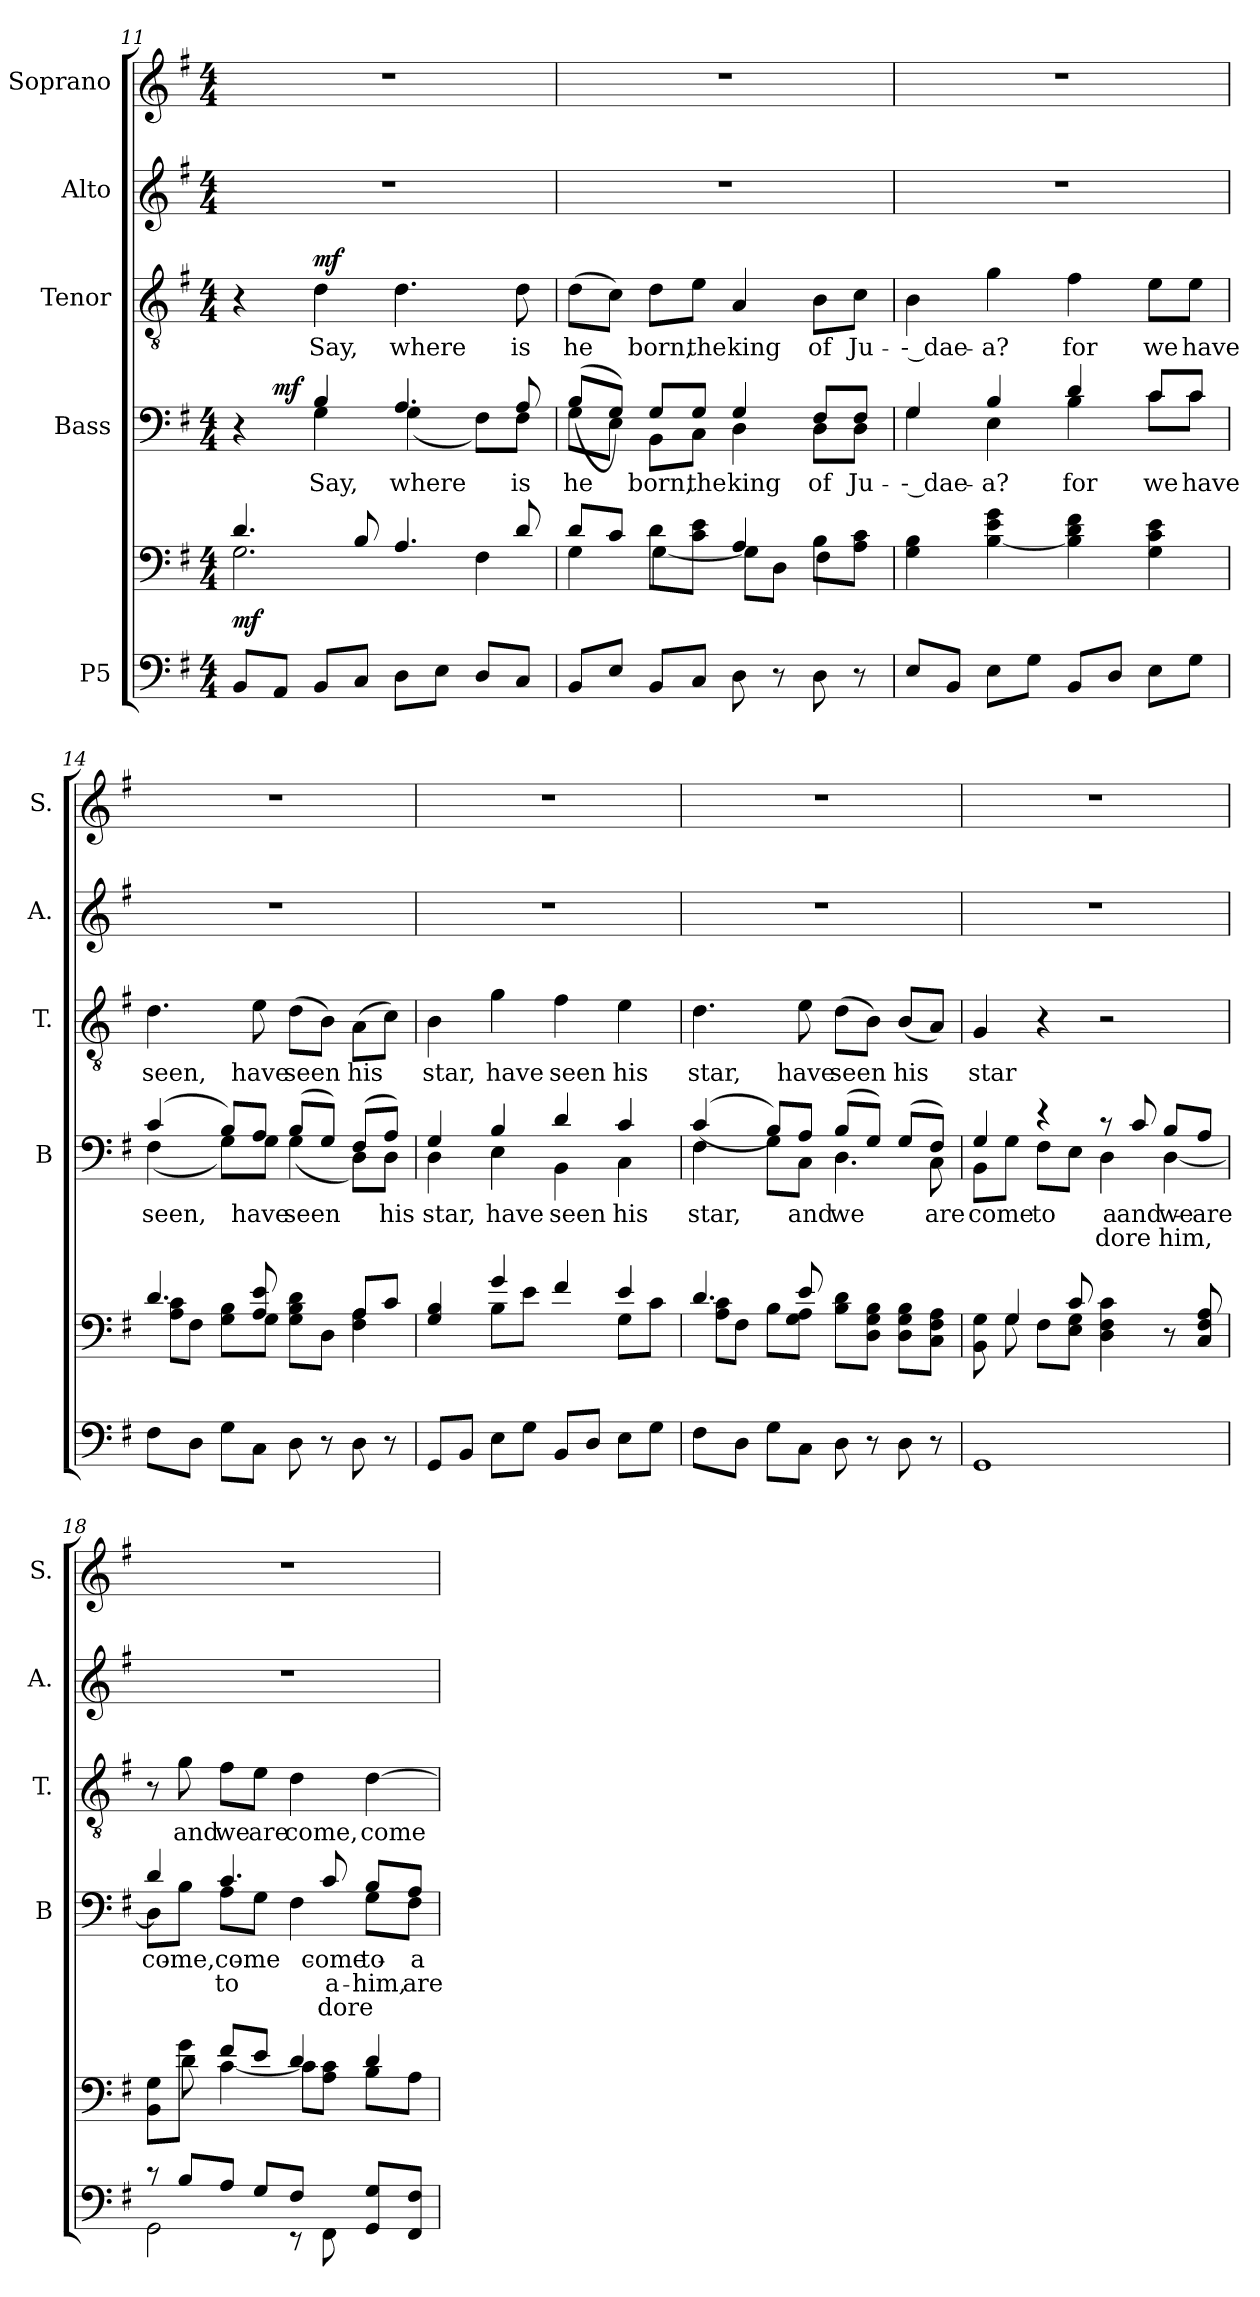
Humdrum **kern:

**kern	**kern	**dynam	**kern	**text	**text	**text	**dynam	**kern	**text	**dynam	**kern	**kern
*part5	*part5	*part5	*part4	*part4	*part4	*part4	*part4	*part3	*part3	*part3	*part2	*part1
*staff6	*staff5	*staff5/6	*staff4	*staff4	*staff4	*staff4	*staff4	*staff3	*staff3	*staff3	*staff2	*staff1
*I"P5	*	*	*I"Bass	*	*	*	*	*I"Tenor	*	*	*I"Alto	*I"Soprano
*	*	*	*I'B	*	*	*	*	*I'T.	*	*	*I'A.	*I'S.
*clefF4	*clefF4	*	*clefF4	*	*	*	*	*clefGv2	*	*	*clefG2	*clefG2
*	*	*	*	*	*	*	*	*ITrd7c12	*	*	*	*
*k[f#]	*k[f#]	*	*k[f#]	*	*	*	*	*k[f#]	*	*	*k[f#]	*k[f#]
*G:	*G:	*	*G:	*	*	*	*	*G:	*	*	*G:	*G:
*M4/4	*M4/4	*	*M4/4	*	*	*	*	*M4/4	*	*	*M4/4	*M4/4
=11	=11	=11	=11	=11	=11	=11	=11	=11	=11	=11	=11	=11
*	*^	*	*^	*	*	*	*	*	*	*	*	*
*	*	*	*	*	*^	*	*	*	*	*	*	*	*	*
8BBi/L	4.di/	2.Gi\	mf	4r	4ryy	8ryy	.	.	.	.	4r	.	.	1r	1r
8AAi/J	.	.	.	.	.	2..ryy	.	.	.	mf	.	.	.	.	.
!	!	!	!	!	!	!	!LO:LY:b:color=#000000	!	!	!	!	!	!	!	!
!	!	!	!	!	!	!	!	!	!	!	!	!LO:LY:b:color=#000000	!	!	!
8BBi/L	.	.	.	4Bi/	4Gi\	.	Say,	.	.	.	4Di\	Say,	mf	.	.
8Ci/J	8Bi/	.	.	.	.	.	.	.	.	.	.	.	.	.	.
!	!	!	!	!	!	!	!LO:LY:b:color=#000000	!	!	!	!	!	!	!	!
!	!	!	!	!	!	!	!	!	!	!	!	!LO:LY:b:color=#000000	!	!	!
8Di\L	4.Ai/	.	.	4.Ai/	(4Gi\	.	where	.	.	.	4.Di\	where	.	.	.
8Ei\J	.	.	.	.	.	.	.	.	.	.	.	.	.	.	.
8Di/L	.	4F#i\	.	.	8F#i\L)	.	.	.	.	.	.	.	.	.	.
!	!	!	!	!	!	!	!LO:LY:b:color=#000000	!	!	!	!	!	!	!	!
!	!	!	!	!	!	!	!	!	!	!	!	!LO:LY:b:color=#000000	!	!	!
8Ci/J	8di/	.	.	8Ai/	8F#i\J	.	is	.	.	.	8Di\	is	.	.	.
*	*	*	*	*v	*v	*v	*	*	*	*	*	*	*	*	*
=12	=12	=12	=12	=12	=12	=12	=12	=12	=12	=12	=12	=12	=12
*	*	*	*	*^	*	*	*	*	*	*	*	*	*
*	*	*	*	*	*^	*	*	*	*	*	*	*	*	*
!	!	!	!	!	!	!	!LO:LY:b:color=#000000	!	!	!	!	!	!	!	!
*	*	*	*	*	*v	*v	*	*	*	*	*	*	*	*	*
*	*	*	*	*	*^	*	*	*	*	*	*	*	*	*
!	!	!	!	!	!	!	!	!	!	!	!	!LO:LY:b:color=#000000	!	!	!
*	*	*	*	*	*v	*v	*	*	*	*	*	*	*	*	*
8BBi/L	8di/L	4Gi\	.	((8Bi/L	8Gi\L	he	.	.	.	(8Di\L	he	.	1r	1r
8Ei/J	8ci/J	.	.	8Gi/J))	8Ei\J	.	.	.	.	8Ci\J)	.	.	.	.
!	!	!	!	!	!	!LO:LY:b:color=#000000	!	!	!	!	!	!	!	!
!	!	!	!	!	!	!	!	!	!	!	!LO:LY:b:color=#000000	!	!	!
8BBi/L	8di\L	[4Gi\	.	8Gi/L	8BBi\L	born,	.	.	.	8Di\L	born,	.	.	.
!	!	!	!	!	!	!LO:LY:b:color=#000000	!	!	!	!	!	!	!	!
!	!	!	!	!	!	!	!	!	!	!	!LO:LY:b:color=#000000	!	!	!
8Ci/J	8ci\ 8ei\J	.	.	8Gi/J	8Ci\J	the	.	.	.	8Ei\J	the	.	.	.
!	!	!	!	!	!	!LO:LY:b:color=#000000	!	!	!	!	!	!	!	!
!	!	!	!	!	!	!	!	!	!	!	!LO:LY:b:color=#000000	!	!	!
8Di\	4Ai/	8Gi\L]	.	4Gi/	4Di\	king	.	.	.	4AAi/	king	.	.	.
8r	.	8Di\J	.	.	.	.	.	.	.	.	.	.	.	.
!	!	!	!	!	!	!LO:LY:b:color=#000000	!	!	!	!	!	!	!	!
!	!	!	!	!	!	!	!	!	!	!	!LO:LY:b:color=#000000	!	!	!
8Di\	8Bi\L	4F#i\	.	8F#i/L	8Di\L	of	.	.	.	8BBi\L	of	.	.	.
!	!	!	!	!	!	!LO:LY:b:color=#000000	!	!	!	!	!	!	!	!
!	!	!	!	!	!	!	!	!	!	!	!LO:LY:b:color=#000000	!	!	!
8r	8Ai\ 8ci\J	.	.	8F#i/J	8Di\J	Ju-	.	.	.	8Ci\J	Ju-	.	.	.
*	*v	*v	*	*	*	*	*	*	*	*	*	*	*	*
!!LO:LB:g=z
=13	=13	=13	=13	=13	=13	=13	=13	=13	=13	=13	=13	=13	=13
!	!	!	!	!	!LO:LY:b:color=#000000	!	!	!	!	!	!	!	!
!	!	!	!	!	!	!	!	!	!	!LO:LY:b:color=#000000	!	!	!
8Ei/L	4Gi\ 4Bi	.	4Gi/	4Gi\	-- dae-	.	.	.	4BBi\	-- dae-	.	1r	1r
8BBi/J	.	.	.	.	.	.	.	.	.	.	.	.	.
!	!	!	!	!	!LO:LY:b:color=#000000	!	!	!	!	!	!	!	!
!	!	!	!	!	!	!	!	!	!	!LO:LY:b:color=#000000	!	!	!
8Ei\L	[4Bi\ 4ei 4gi	.	4Bi/	4Ei\	-a?	.	.	.	4Gi\	-a?	.	.	.
8Gi\J	.	.	.	.	.	.	.	.	.	.	.	.	.
!	!	!	!	!	!LO:LY:b:color=#000000	!	!	!	!	!	!	!	!
!	!	!	!	!	!	!	!	!	!	!LO:LY:b:color=#000000	!	!	!
8BBi/L	4Bi\] 4di 4f#i	.	4di/	4Bi\	for	.	.	.	4F#i\	for	.	.	.
8Di/J	.	.	.	.	.	.	.	.	.	.	.	.	.
!	!	!	!	!	!LO:LY:b:color=#000000	!	!	!	!	!	!	!	!
!	!	!	!	!	!	!	!	!	!	!LO:LY:b:color=#000000	!	!	!
8Ei\L	4Gi\ 4ci 4ei	.	8ci/L	8ci\L	we	.	.	.	8Ei\L	we	.	.	.
!	!	!	!	!	!LO:LY:b:color=#000000	!	!	!	!	!	!	!	!
!	!	!	!	!	!	!	!	!	!	!LO:LY:b:color=#000000	!	!	!
8Gi\J	.	.	8ci/J	8ci\J	have	.	.	.	8Ei\J	have	.	.	.
=14	=14	=14	=14	=14	=14	=14	=14	=14	=14	=14	=14	=14	=14
*	*^	*	*	*	*	*	*	*	*	*	*	*	*
!	!	!	!	!	!	!LO:LY:b:color=#000000	!	!	!	!	!	!	!	!
!	!	!	!	!	!	!	!	!	!	!	!LO:LY:b:color=#000000	!	!	!
8F#i\L	4.di/	8Ai\ 8ci\L	.	(4ci/	(4F#i\	seen,	.	.	.	4.Di\	seen,	.	1r	1r
8Di\J	.	8F#i\J	.	.	.	.	.	.	.	.	.	.	.	.
8Gi\L	.	8Gi\ 8Bi\L	.	8Bi/L)	8Gi\L)	.	.	.	.	.	.	.	.	.
!	!	!	!	!	!	!LO:LY:b:color=#000000	!	!	!	!	!	!	!	!
!	!	!	!	!	!	!	!	!	!	!	!LO:LY:b:color=#000000	!	!	!
8Ci\J	8Ai/ 8ei	8Gi\J	.	8Ai/J	8Gi\J	have	.	.	.	8Ei\	have	.	.	.
!	!	!	!	!	!	!LO:LY:b:color=#000000	!	!	!	!	!	!	!	!
!	!	!	!	!	!	!	!	!	!	!	!LO:LY:b:color=#000000	!	!	!
8Di\	8Gi\ 8Bi\ 8di\L	4ryy	.	(8Bi/L	(4Gi\	seen	.	.	.	(8Di\L	seen	.	.	.
8r	8Di\J	.	.	8Gi/J)	.	.	.	.	.	8BBi\J)	.	.	.	.
!	!	!	!	!	!	!	!	!	!	!	!LO:LY:b:color=#000000	!	!	!
8Di\	8Ai/L	4F#i\ 4Ai	.	(8F#i/L	8Di\L)	.	.	.	.	(8AAi\L	his	.	.	.
!	!	!	!	!	!	!LO:LY:b:color=#000000	!	!	!	!	!	!	!	!
8r	8ci/J	.	.	8Ai/J)	8Di\J	his	.	.	.	8Ci\J)	.	.	.	.
=15	=15	=15	=15	=15	=15	=15	=15	=15	=15	=15	=15	=15	=15	=15
!	!	!	!	!	!	!LO:LY:b:color=#000000	!	!	!	!	!	!	!	!
!	!	!	!	!	!	!	!	!	!	!	!LO:LY:b:color=#000000	!	!	!
8GGi/L	4Gi/ 4Bi	4ryy	.	4Gi/	4Di\	star,	.	.	.	4BBi\	star,	.	1r	1r
8BBi/J	.	.	.	.	.	.	.	.	.	.	.	.	.	.
!	!	!	!	!	!	!LO:LY:b:color=#000000	!	!	!	!	!	!	!	!
!	!	!	!	!	!	!	!	!	!	!	!LO:LY:b:color=#000000	!	!	!
8Ei\L	4gi/	8Bi\L	.	4Bi/	4Ei\	have	.	.	.	4Gi\	have	.	.	.
8Gi\J	.	8ei\J	.	.	.	.	.	.	.	.	.	.	.	.
!	!	!	!	!	!	!LO:LY:b:color=#000000	!	!	!	!	!	!	!	!
!	!	!	!	!	!	!	!	!	!	!	!LO:LY:b:color=#000000	!	!	!
8BBi/L	4f#i/	4ryy	.	4di/	4BBi\	seen	.	.	.	4F#i\	seen	.	.	.
8Di/J	.	.	.	.	.	.	.	.	.	.	.	.	.	.
!	!	!	!	!	!	!LO:LY:b:color=#000000	!	!	!	!	!	!	!	!
!	!	!	!	!	!	!	!	!	!	!	!LO:LY:b:color=#000000	!	!	!
8Ei\L	4ei/	8Gi\L	.	4ci/	4Ci\	his	.	.	.	4Ei\	his	.	.	.
8Gi\J	.	8ci\J	.	.	.	.	.	.	.	.	.	.	.	.
=16	=16	=16	=16	=16	=16	=16	=16	=16	=16	=16	=16	=16	=16	=16
!	!	!	!	!	!	!LO:LY:b:color=#000000	!	!	!	!	!	!	!	!
!	!	!	!	!	!	!	!	!	!	!	!LO:LY:b:color=#000000	!	!	!
8F#i\L	4.di/	8Ai\ 8ci\L	.	((4ci/	4F#i\	star,	.	.	.	4.Di\	star,	.	1r	1r
8Di\J	.	8F#i\J	.	.	.	.	.	.	.	.	.	.	.	.
8Gi\L	.	8Bi\L	.	8Bi/L))	8Gi\L	.	.	.	.	.	.	.	.	.
!	!	!	!	!	!	!LO:LY:b:color=#000000	!	!	!	!	!	!	!	!
!	!	!	!	!	!	!	!	!	!	!	!LO:LY:b:color=#000000	!	!	!
8Ci\J	8ei/	8Gi\ 8Ai\J	.	8Ai/J	8Ci\J	and	.	.	.	8Ei\	have	.	.	.
!	!	!	!	!	!	!LO:LY:b:color=#000000	!	!	!	!	!	!	!	!
!	!	!	!	!	!	!	!	!	!	!	!LO:LY:b:color=#000000	!	!	!
8Di\	8Bi\ 8di\L	2ryy	.	(8Bi/L	4.Di\	we	.	.	.	(8Di\L	seen	.	.	.
8r	8Di\ 8Gi\ 8Bi\J	.	.	8Gi/J)	.	.	.	.	.	8BBi\J)	.	.	.	.
!	!	!	!	!	!	!	!	!	!	!	!LO:LY:b:color=#000000	!	!	!
8Di\	8Di\ 8Gi\ 8Bi\L	.	.	(8Gi/L	.	.	.	.	.	(8BBi/L	his	.	.	.
!	!	!	!	!	!	!LO:LY:b:color=#000000	!	!	!	!	!	!	!	!
8r	8Ci\ 8F#i\ 8Ai\J	.	.	8F#i/J)	8Ci\	are	.	.	.	8AAi/J)	.	.	.	.
!!LO:LB:g=z
=17	=17	=17	=17	=17	=17	=17	=17	=17	=17	=17	=17	=17	=17	=17
!	!	!	!	!	!	!LO:LY:b:color=#000000	!	!	!	!	!	!	!	!
!	!	!	!	!	!	!	!	!	!	!	!LO:LY:b:color=#000000	!	!	!
1GGi	8BBi\ 8Gi	8ryy	.	4Gi/	8BBi\L	come	.	.	.	4GGi/	star	.	1r	1r
.	4Gi/	8Gi\	.	.	8Gi\J	.	.	.	.	.	.	.	.	.
!	!	!	!	!	!	!LO:LY:b:color=#000000	!	!	!	!	!	!	!	!
.	.	8F#i\L	.	4r	8F#i\L	to	.	.	.	4r	.	.	.	.
.	8ci/	8Ei\ 8Gi\J	.	.	8Ei\J	.	.	.	.	.	.	.	.	.
!	!	!	!	!	!	!LO:LY:b:color=#000000	!LO:LY:b:color=#000000	!	!	!	!	!	!	!
.	4Di\ 4F#i 4ci	2ryy	.	8r	4Di\	a-	-dore	.	.	2r	.	.	.	.
!	!	!	!	!	!	!LO:LY:a:color=#000000	!	!	!	!	!	!	!	!
.	.	.	.	8ci/	.	and	.	.	.	.	.	.	.	.
!	!	!	!	!	!	!LO:LY:a:color=#000000	!LO:LY:b:color=#000000	!	!	!	!	!	!	!
.	8r	.	.	8Bi/L	[4Di\	we	him,	.	.	.	.	.	.	.
!	!	!	!	!	!	!LO:LY:a:color=#000000	!	!	!	!	!	!	!	!
.	8Ci/ 8F#i 8Ai	.	.	8Ai/J	.	are	.	.	.	.	.	.	.	.
=18	=18	=18	=18	=18	=18	=18	=18	=18	=18	=18	=18	=18	=18	=18
*^	*	*	*	*	*	*	*	*	*	*	*	*	*	*
!	!	!	!	!	!	!	!LO:LY:a:color=#000000	!	!	!	!	!	!	!	!
8r	2GGi\	8BBi\ 8Gi\L	8ryy	.	4di/	8Di\L]	come,	.	.	.	8r	.	.	1r	1r
!	!	!	!	!	!	!	!	!	!	!	!	!LO:LY:b:color=#000000	!	!	!
8Bi/L	.	8gi\J	8di\	.	.	8Bi\J	.	.	.	.	8Gi\	and	.	.	.
!	!	!	!	!	!	!	!LO:LY:b:color=#000000	!LO:LY:b:color=#000000	!	!	!	!	!	!	!
!	!	!	!	!	!	!	!	!	!	!	!	!LO:LY:b:color=#000000	!	!	!
8Ai/J	.	8f#i/L	[4ci\	.	4.ci/	8Ai\L	come	to	.	.	8F#i\L	we	.	.	.
!	!	!	!	!	!	!	!	!	!	!	!	!LO:LY:b:color=#000000	!	!	!
8Gi/L	.	8ei/J	.	.	.	8Gi\J	.	.	.	.	8Ei\J	are	.	.	.
!	!	!	!	!	!	!	!	!	!	!	!	!LO:LY:b:color=#000000	!	!	!
8F#i/J	8r	4di/	8ci\L]	.	.	4F#i\	.	.	.	.	4Di\	come,	.	.	.
!	!	!	!	!	!	!	!LO:LY:a:color=#000000	!LO:LY:b:color=#000000	!LO:LY:b:color=#000000	!	!	!	!	!	!
4.ryy	8FF#i\	.	8Ai\ 8ci\J	.	8ci/	.	come	a-	-dore	.	.	.	.	.	.
!	!	!	!	!	!	!	!LO:LY:a:color=#000000	!LO:LY:b:color=#000000	!	!	!	!	!	!	!
!	!	!	!	!	!	!	!	!	!	!	!	!LO:LY:b:color=#000000	!	!	!
.	8GGi/ 8Gi/L	4di/	8Bi\L	.	8Bi/L	8Gi\L	to	him,	.	.	[4Di\	come	.	.	.
!	!	!	!	!	!	!	!LO:LY:a:color=#000000	!LO:LY:b:color=#000000	!	!	!	!	!	!	!
.	8FF#i/ 8F#i/J	.	8Ai\J	.	8Ai/J	8F#i\J	a-	-are	.	.	.	.	.	.	.
*v	*v	*	*	*	*v	*v	*	*	*	*	*	*	*	*	*
*	*v	*v	*	*	*	*	*	*	*	*	*	*	*
=	=	=	=	=	=	=	=	=	=	=	=	=
*-	*-	*-	*-	*-	*-	*-	*-	*-	*-	*-	*-	*-
